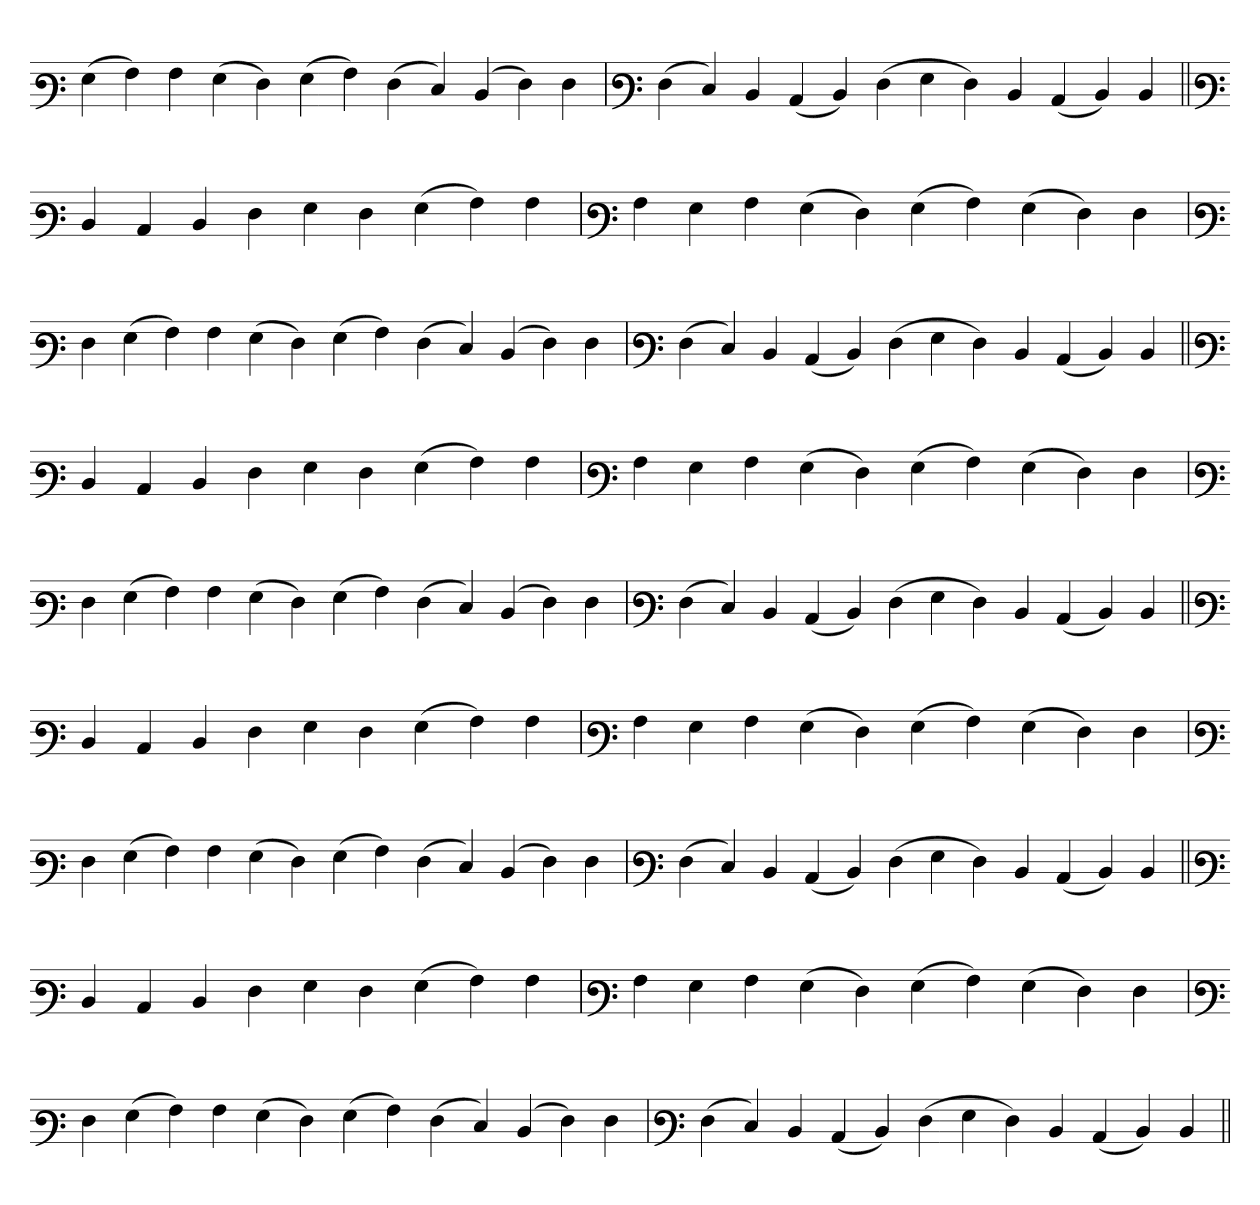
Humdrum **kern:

**kern
*part1
*staff1
*clefF3
=
(4G
4A)
4A
(4G
4F)
(4G
4A)
(4F
4E)
(4D
4F)
4F
=`
*clefF3
(4F
4E)
4D
(4C
4D)
(4F
4G
4F)
4D
(4C
4D)
4D
=||
*clefF3
4D
4C
4D
4F
4G
4F
(4G
4A)
4A
=`
*clefF3
4A
4G
4A
(4G
4F)
(4G
4A)
(4G
4F)
4F
='
*clefF3
4F
(4G
4A)
4A
(4G
4F)
(4G
4A)
(4F
4E)
(4D
4F)
4F
=`
*clefF3
(4F
4E)
4D
(4C
4D)
(4F
4G
4F)
4D
(4C
4D)
4D
=||
*clefF3
4D
4C
4D
4F
4G
4F
(4G
4A)
4A
=`
*clefF3
4A
4G
4A
(4G
4F)
(4G
4A)
(4G
4F)
4F
='
*clefF3
4F
(4G
4A)
4A
(4G
4F)
(4G
4A)
(4F
4E)
(4D
4F)
4F
=`
*clefF3
(4F
4E)
4D
(4C
4D)
(4F
4G
4F)
4D
(4C
4D)
4D
=||
*clefF3
4D
4C
4D
4F
4G
4F
(4G
4A)
4A
=`
*clefF3
4A
4G
4A
(4G
4F)
(4G
4A)
(4G
4F)
4F
='
*clefF3
4F
(4G
4A)
4A
(4G
4F)
(4G
4A)
(4F
4E)
(4D
4F)
4F
=`
*clefF3
(4F
4E)
4D
(4C
4D)
(4F
4G
4F)
4D
(4C
4D)
4D
=||
*clefF3
4D
4C
4D
4F
4G
4F
(4G
4A)
4A
=`
*clefF3
4A
4G
4A
(4G
4F)
(4G
4A)
(4G
4F)
4F
='
*clefF3
4F
(4G
4A)
4A
(4G
4F)
(4G
4A)
(4F
4E)
(4D
4F)
4F
=`
*clefF3
(4F
4E)
4D
(4C
4D)
(4F
4G
4F)
4D
(4C
4D)
4D
=||
*-
